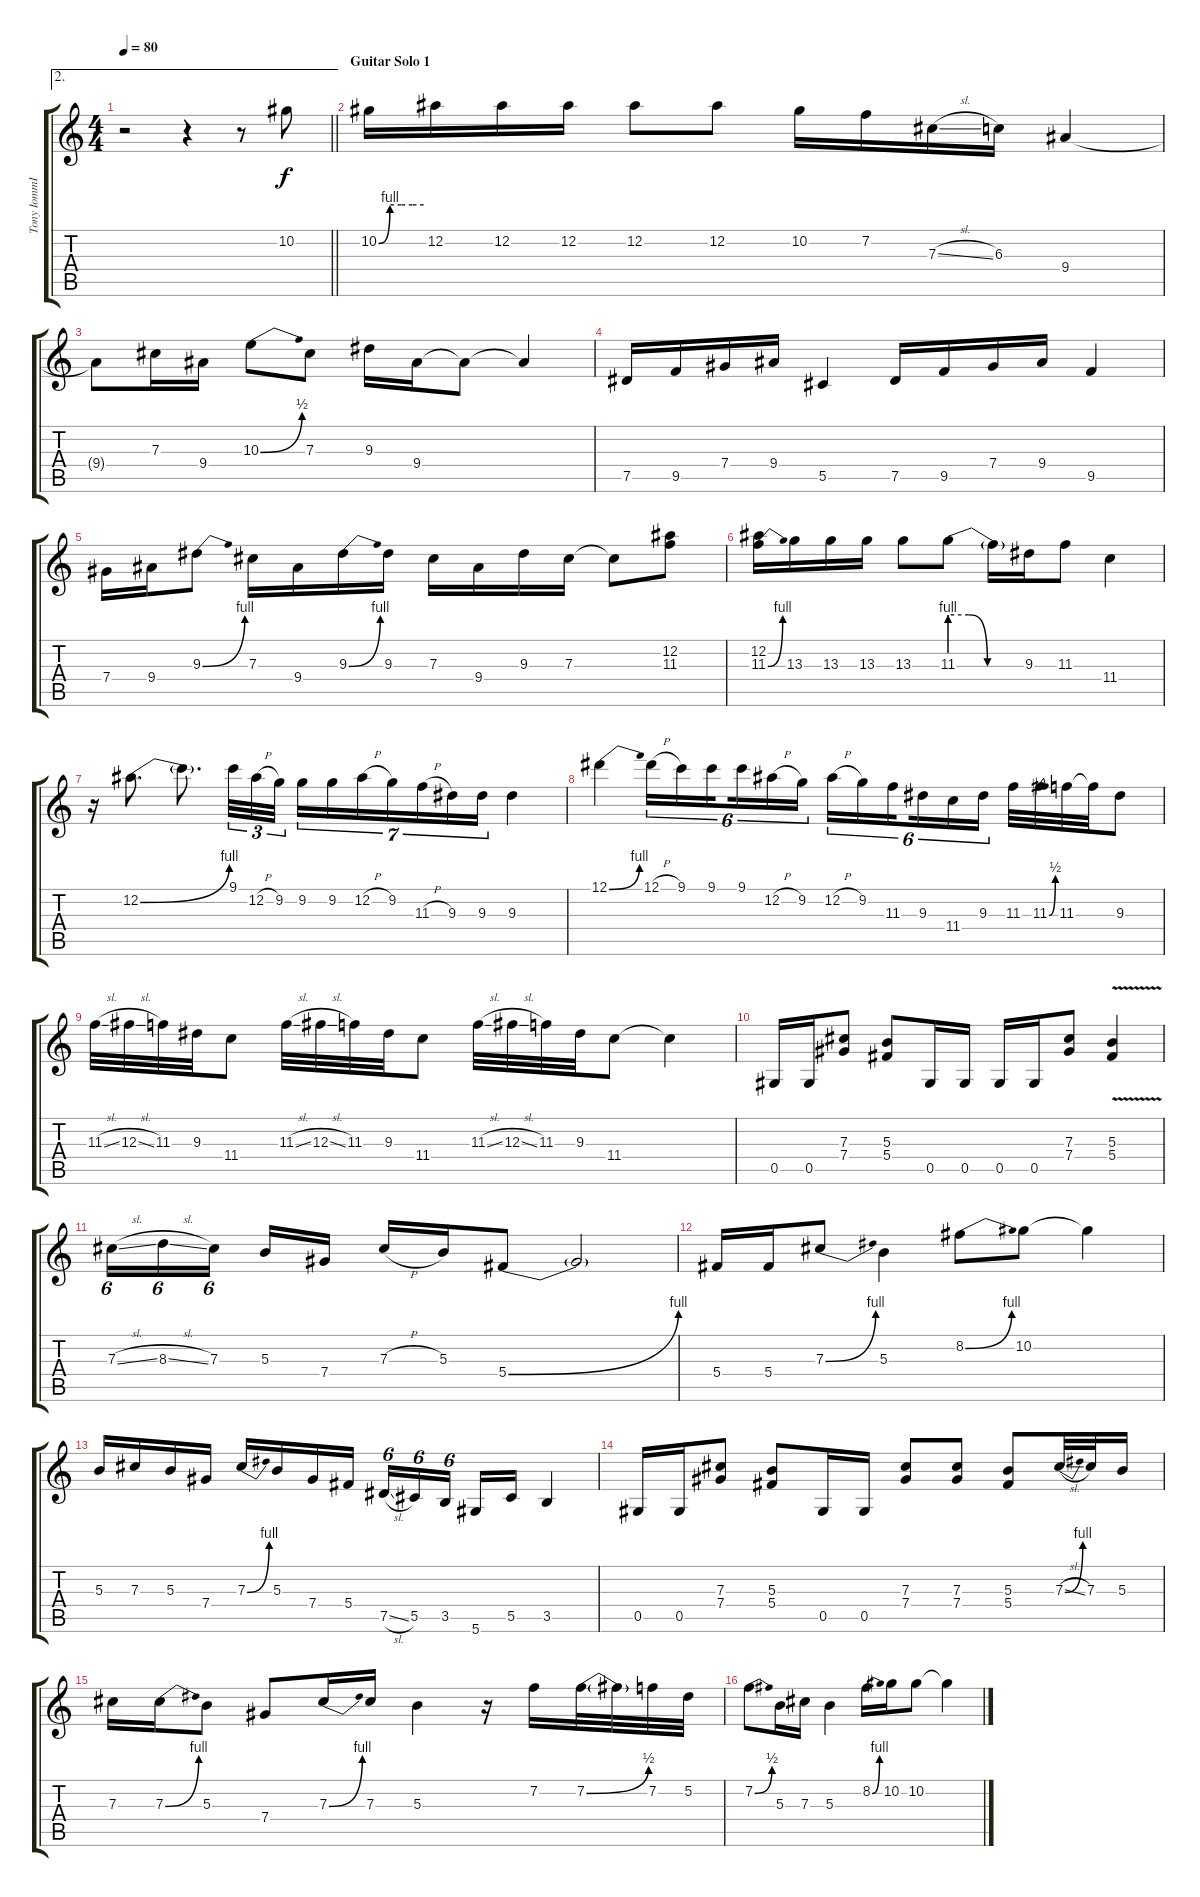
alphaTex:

\track ("Tony IommI Lead" "Tony IommI") {instrument overdrivenguitar}
\staff {score tabs}
\tuning (Eb4 Bb3 Gb3 Db3 Ab2 Eb2) {hide}
\ae 2
\ts (4 4)
\tempo 80
\clef g2
\barLineRight lightlight
\ks c
r.2{dy f} r.4 r.8 10.2.8{volume 16 instrument distortionguitar} |
\section ("" "Guitar Solo 1")
10.2{be (custom 0 0 15 4 30 4 45 4 60 4)}.16 12.2.16 12.2.16 12.2.16 12.2.8 12.2.8 10.2.16 7.2.16 7.3{sl}.16 6.3.16 9.4.4 |
9.4{t}.8 7.3.16 9.4.16 10.3{be (bend 0 0 60 2)}.8 7.3.8 9.3.16 9.4.16 9.4{t}.8 9.4{t}.4 |
7.5.16 9.5.16 7.4.16 9.4.16 5.5.4 7.5.16 9.5.16 7.4.16 9.4.16 9.5.4 |
7.4.16 9.4.16 9.3{be (bend 0 0 60 4)}.8 7.3.16 9.4.16 9.3{be (bend 0 0 60 4)}.16 9.3.16 7.3.16 9.4.16 9.3.16 7.3.16 7.3{t}.8 (12.2 11.3).8 |
(12.2 11.3{be (bend 0 0 60 4)}).16 13.3.16 13.3.16 13.3.16 13.3.8 11.3{be (custom 0 4 15 4 30 0 60 0)}.8 11.3{t}.16 9.3.16 11.3.8 11.4.4 |
r.16 12.2{be (bend 0 0 60 4)}.8{d} 12.2{t}.8{d} 9.1.32{tu (3 2)} 12.2{h}.32{tu (3 2)} 9.2.32{tu (3 2)} 9.2.16{tu (7 4)} 9.2.16{tu (7 4)} 12.2{h}.16{tu (7 4)} 9.2.16{tu (7 4)} 11.3{h}.16{tu (7 4)} 9.3.16{tu (7 4)} 9.3.16{tu (7 4)} 9.3.4 |
12.1{be (bend 0 0 60 4)}.4 12.1{h}.16{tu (6 4)} 9.1.16{tu (6 4)} 9.1.16{tu (6 4) beam splitsecondary} 9.1.16{tu (6 4)} 12.2{h}.16{tu (6 4)} 9.2.16{tu (6 4)} 12.2{h}.16{tu (6 4)} 9.2.16{tu (6 4)} 11.3.16{tu (6 4) beam splitsecondary} 9.3.16{tu (6 4)} 11.4.16{tu (6 4)} 9.3.16{tu (6 4)} 11.3.32 11.3{be (bend 0 0 60 2)}.32 11.3.32 11.3{t}.32 9.3.8 |
11.3{sl}.32 12.3{sl}.32 11.3.32 9.3.32 11.4.8 11.3{sl}.32 12.3{sl}.32 11.3.32 9.3.32 11.4.8 11.3{sl}.32 12.3{sl}.32 11.3.32 9.3.32 11.4.8 11.4{t}.4 |
0.5.16 0.5.16 (7.3 7.4).8 (5.3 5.4).8 0.5.16 0.5.16 0.5.16 0.5.16 (7.3 7.4).8 (5.3{v} 5.4).4 |
7.3{sl}.16{tu (6 4)} 8.3{sl}.16{tu (6 4)} 7.3.16{tu (6 4) beam splitsecondary} 5.3.16 7.4.16 7.3{h}.16 5.3.16 5.4{be (bend 0 0 60 4)}.8 5.4{t}.2 |
5.4.16 5.4.16 7.3{be (bend 0 0 60 4)}.8 5.3.4 8.2{be (bend 0 0 60 4)}.8 10.2.8 10.2{t}.4 |
5.3.16 7.3.16 5.3.16 7.4.16 7.3{be (bend 0 0 60 4)}.16 5.3.16 7.4.16 5.4.16 7.5{sl}.16{tu (6 4)} 5.5.16{tu (6 4)} 3.5.16{tu (6 4) beam splitsecondary} 5.6.16 5.5.16 3.5.4 |
0.5.16 0.5.16 (7.3 7.4).8 (5.3 5.4).8 0.5.16 0.5.16 (7.3 7.4).8 (7.3 7.4).8 (5.3 5.4).8 7.3{be (bend 0 0 60 4) sl}.32 7.3.32 5.3.16 |
7.3.16 7.3{be (bend 0 0 60 4)}.16 5.3.8 7.4.8 7.3{be (bend 0 0 60 4)}.16 7.3.16 5.3.4 r.16 7.2.16 7.2{be (bend 0 0 60 2)}.32 7.2{t}.32 7.2.32 5.2.32 |
7.2{be (bend 0 0 60 2)}.8 5.3.16 7.3.16 5.3.4 8.2{be (bend 0 0 60 4)}.16 10.2.16 10.2.8 10.2{t}.4
